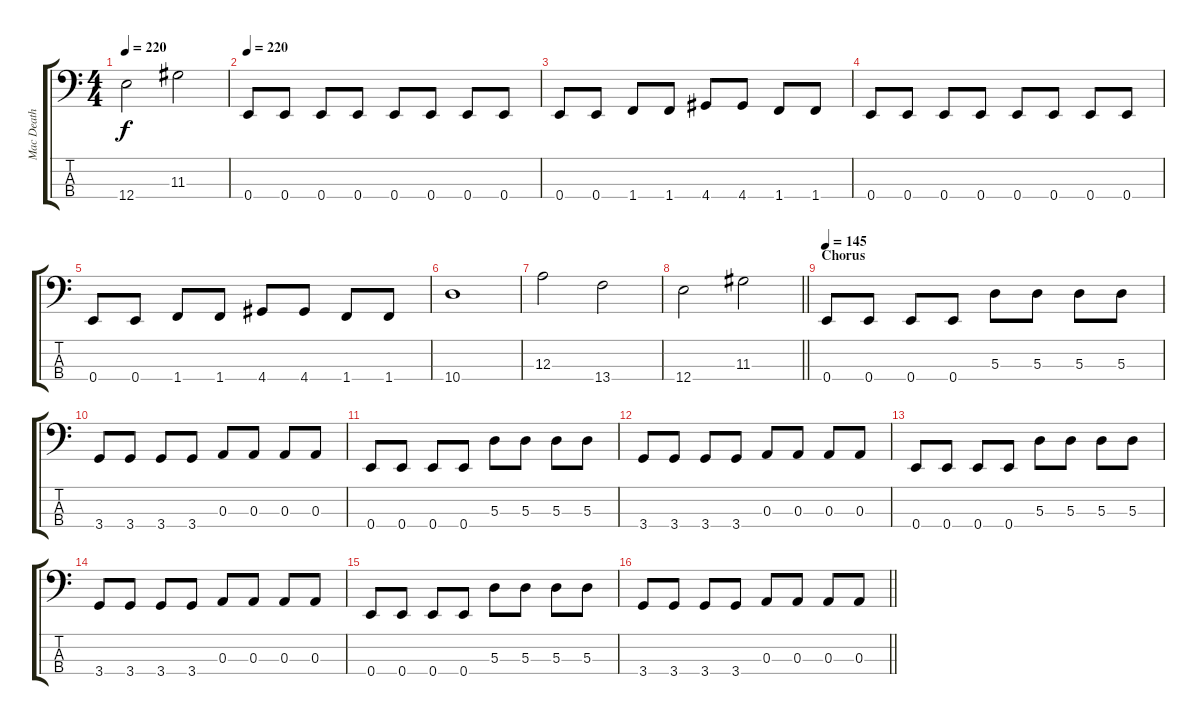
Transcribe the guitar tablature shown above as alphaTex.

\track ("Mac Death" "Mac Death") {instrument electricbassfinger}
\staff {score tabs}
\tuning (G2 D2 A1 E1) {hide}
\ts (4 4)
\tempo 220
\clef f4
\ks c
12.4.2{dy f} 11.3.2 |
\tempo 220
0.4.8 0.4.8 0.4.8 0.4.8 0.4.8 0.4.8 0.4.8 0.4.8 |
0.4.8 0.4.8 1.4.8 1.4.8 4.4.8 4.4.8 1.4.8 1.4.8 |
0.4.8 0.4.8 0.4.8 0.4.8 0.4.8 0.4.8 0.4.8 0.4.8 |
0.4.8 0.4.8 1.4.8 1.4.8 4.4.8 4.4.8 1.4.8 1.4.8 |
10.4.1 |
12.3.2 13.4.2 |
\barLineRight lightlight
12.4.2 11.3.2 |
\section ("" "Chorus")
\tempo 145
0.4.8 0.4.8 0.4.8 0.4.8 5.3.8 5.3.8 5.3.8 5.3.8 |
3.4.8 3.4.8 3.4.8 3.4.8 0.3.8 0.3.8 0.3.8 0.3.8 |
0.4.8 0.4.8 0.4.8 0.4.8 5.3.8 5.3.8 5.3.8 5.3.8 |
3.4.8 3.4.8 3.4.8 3.4.8 0.3.8 0.3.8 0.3.8 0.3.8 |
0.4.8 0.4.8 0.4.8 0.4.8 5.3.8 5.3.8 5.3.8 5.3.8 |
3.4.8 3.4.8 3.4.8 3.4.8 0.3.8 0.3.8 0.3.8 0.3.8 |
0.4.8 0.4.8 0.4.8 0.4.8 5.3.8 5.3.8 5.3.8 5.3.8 |
\barLineRight lightlight
3.4.8 3.4.8 3.4.8 3.4.8 0.3.8 0.3.8 0.3.8 0.3.8
